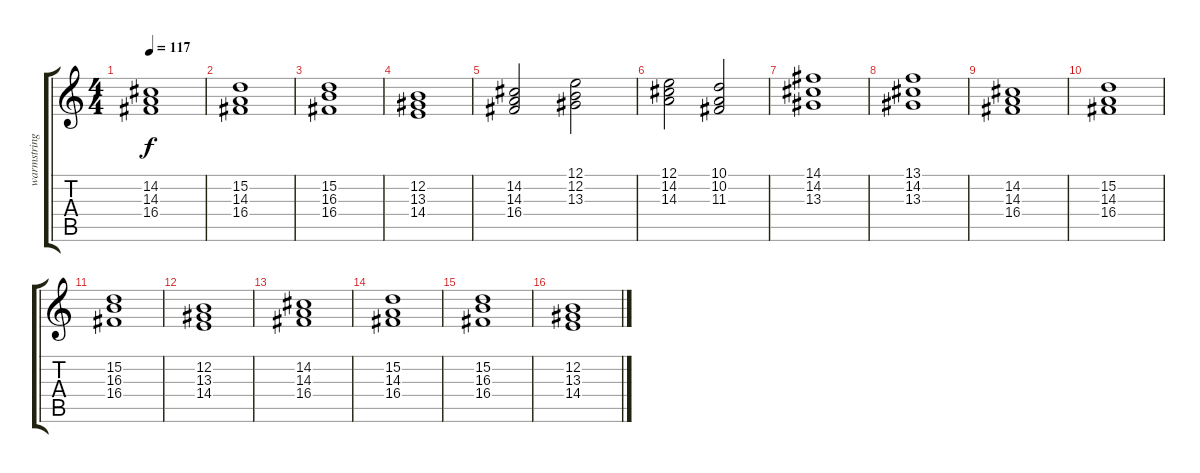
\track ("warmstrings" "warmstring") {instrument synthstrings1}
\staff {score tabs}
\tuning (E4 B3 G3 D3 A2 E2) {hide}
\ts (4 4)
\tempo 117
\clef g2
\ks c
(14.2 14.3 16.4).1{dy f} |
(15.2 14.3 16.4).1 |
(15.2 16.3 16.4).1 |
(12.2 13.3 14.4).1 |
(14.2 14.3 16.4).2 (12.1 12.2 13.3).2 |
(12.1 14.2 14.3).2 (10.1 10.2 11.3).2 |
(14.1 14.2 13.3).1 |
(13.1 14.2 13.3).1 |
(14.2 14.3 16.4).1 |
(15.2 14.3 16.4).1 |
(15.2 16.3 16.4).1 |
(12.2 13.3 14.4).1 |
(14.2 14.3 16.4).1 |
(15.2 14.3 16.4).1 |
(15.2 16.3 16.4).1 |
(12.2 13.3 14.4).1
